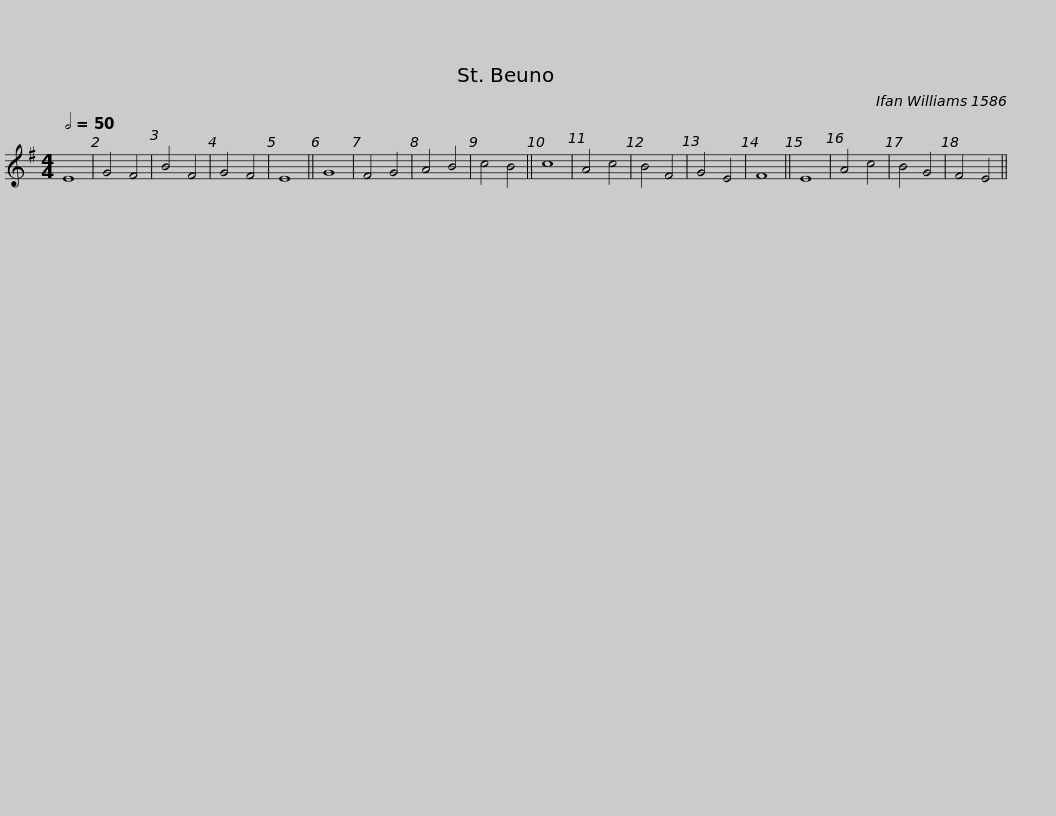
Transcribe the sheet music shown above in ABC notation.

X:1
L:1/8
Q:1/2=50
M:4/4
I:linebreak $
K:G
V:1 treble
V:1
 E8 | G4 F4 | B4 F4 | G4 F4 | E8 || %5
 G8 | F4 G4 | A4 B4 | c4 B4 || c8 | %10
 A4 c4 | B4 F4 | G4 E4 | F8 || E8 | %15
 A4 c4 |$ B4 G4 | F4 E4 || %18
